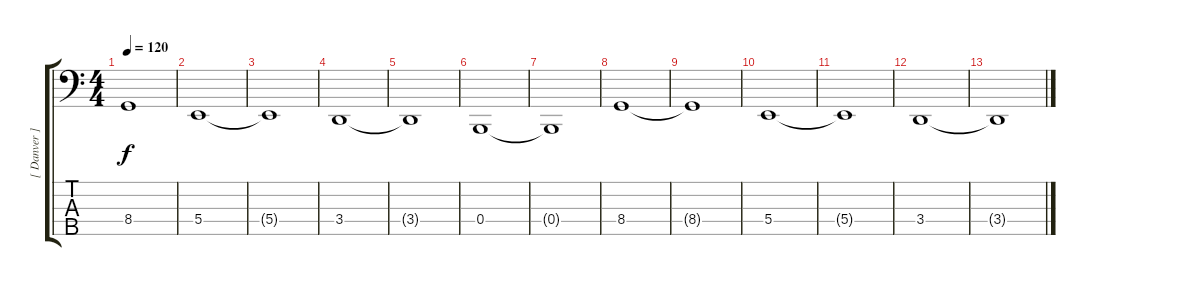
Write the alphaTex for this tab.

\track ("[ Danver ]" "[ Danver ]") {instrument electricbassfinger}
\staff {score tabs}
\tuning (E2 B1 Gb1 B0 Ab0) {hide}
\ts (4 4)
\tempo 120
\clef f4
\ks c
8.4{t}.1{dy f} |
5.4.1 |
5.4{t}.1 |
3.4.1 |
3.4{t}.1 |
0.4.1{volume 0} |
0.4{t}.1 |
8.4.1 |
8.4{t}.1 |
5.4.1 |
5.4{t}.1 |
3.4.1 |
3.4{t}.1
